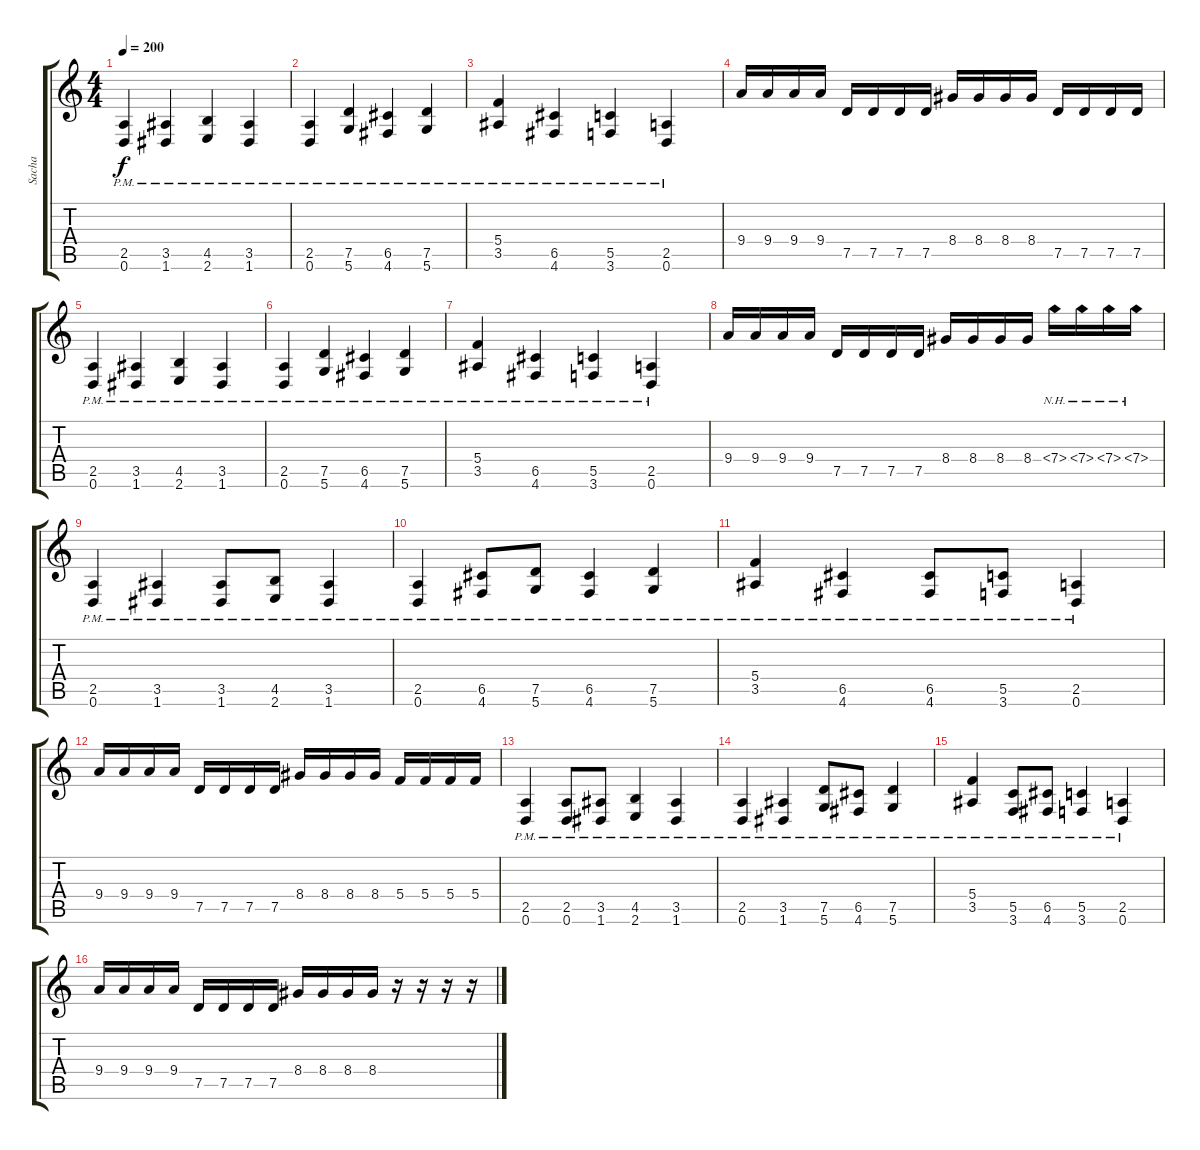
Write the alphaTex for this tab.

\track ("Sacha" "Sacha") {instrument distortionguitar}
\staff {score tabs}
\tuning (D4 A3 F3 C3 G2 D2) {hide}
\ts (4 4)
\tempo 200
\clef g2
\ks c
(2.5{pm} 0.6{pm}).4{dy f} (3.5{pm} 1.6{pm}).4 (4.5{pm} 2.6{pm}).4 (3.5{pm} 1.6{pm}).4 |
(2.5{pm} 0.6{pm}).4 (7.5{pm} 5.6{pm}).4 (6.5{pm} 4.6{pm}).4 (7.5{pm} 5.6{pm}).4 |
(5.4{pm} 3.5{pm}).4 (6.5{pm} 4.6{pm}).4 (5.5{pm} 3.6{pm}).4 (2.5{pm} 0.6{pm}).4 |
9.4.16 9.4.16 9.4.16 9.4.16 7.5.16 7.5.16 7.5.16 7.5.16 8.4.16 8.4.16 8.4.16 8.4.16 7.5.16 7.5.16 7.5.16 7.5.16 |
(2.5{pm} 0.6{pm}).4 (3.5{pm} 1.6{pm}).4 (4.5{pm} 2.6{pm}).4 (3.5{pm} 1.6{pm}).4 |
(2.5{pm} 0.6{pm}).4 (7.5{pm} 5.6{pm}).4 (6.5{pm} 4.6{pm}).4 (7.5{pm} 5.6{pm}).4 |
(5.4{pm} 3.5{pm}).4 (6.5{pm} 4.6{pm}).4 (5.5{pm} 3.6{pm}).4 (2.5{pm} 0.6{pm}).4 |
9.4.16 9.4.16 9.4.16 9.4.16 7.5.16 7.5.16 7.5.16 7.5.16 8.4.16 8.4.16 8.4.16 8.4.16 7.4{nh}.16 7.4{nh}.16 7.4{nh}.16 7.4{nh}.16 |
(2.5{pm} 0.6{pm}).4 (3.5{pm} 1.6{pm}).4 (3.5{pm} 1.6{pm}).8 (4.5{pm} 2.6{pm}).8 (3.5{pm} 1.6{pm}).4 |
(2.5{pm} 0.6{pm}).4 (6.5{pm} 4.6{pm}).8 (7.5{pm} 5.6{pm}).8 (6.5{pm} 4.6{pm}).4 (7.5{pm} 5.6{pm}).4 |
(5.4{pm} 3.5{pm}).4 (6.5{pm} 4.6{pm}).4 (6.5{pm} 4.6{pm}).8 (5.5{pm} 3.6{pm}).8 (2.5{pm} 0.6{pm}).4 |
9.4.16 9.4.16 9.4.16 9.4.16 7.5.16 7.5.16 7.5.16 7.5.16 8.4.16 8.4.16 8.4.16 8.4.16 5.4.16 5.4.16 5.4.16 5.4.16 |
(2.5{pm} 0.6{pm}).4 (2.5{pm} 0.6{pm}).8 (3.5{pm} 1.6{pm}).8 (4.5{pm} 2.6{pm}).4 (3.5{pm} 1.6{pm}).4 |
(2.5{pm} 0.6{pm}).4 (3.5{pm} 1.6{pm}).4 (7.5{pm} 5.6{pm}).8 (6.5{pm} 4.6{pm}).8 (7.5{pm} 5.6{pm}).4 |
(5.4{pm} 3.5{pm}).4 (5.5{pm} 3.6{pm}).8 (6.5{pm} 4.6{pm}).8 (5.5{pm} 3.6{pm}).4 (2.5{pm} 0.6{pm}).4 |
9.4.16 9.4.16 9.4.16 9.4.16 7.5.16 7.5.16 7.5.16 7.5.16 8.4.16 8.4.16 8.4.16 8.4.16 r.16 r.16 r.16 r.16
